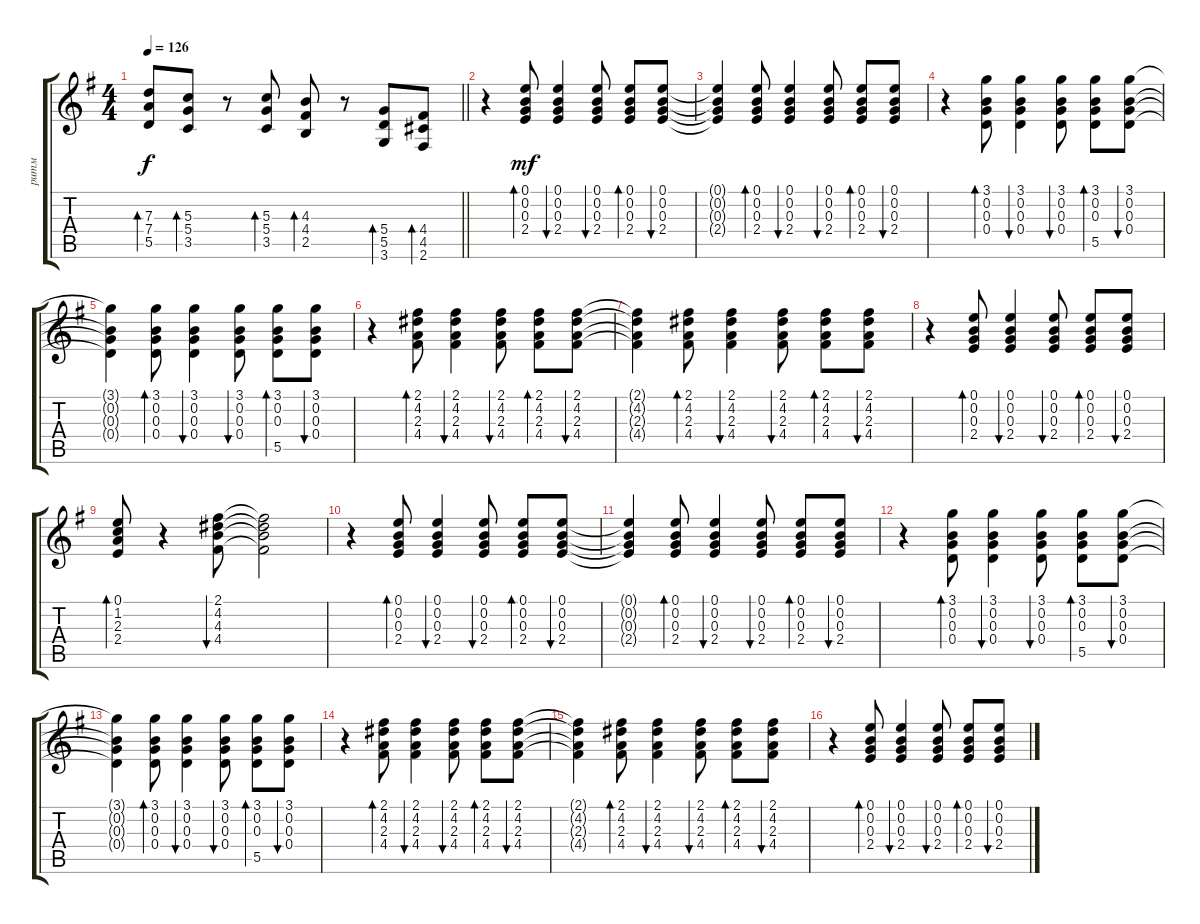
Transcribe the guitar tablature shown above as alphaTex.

\track ("ритм" "ритм") {instrument acousticguitarsteel}
\staff {score tabs}
\tuning (E4 B3 G3 D3 A2 E2) {hide}
\ts (4 4)
\tempo 126
\clef g2
\barLineRight lightlight
\ks eminor
(7.3 7.4 5.5).8{bd 60 dy f} (5.3 5.4 3.5).8{bd 60} r.8 (5.3 5.4 3.5).8{bd 60} (4.3 4.4 2.5).8{bd 60} r.8 (5.4 5.5 3.6).8{bd 60} (4.4 4.5 2.6).8{bd 60} |
\section ("" "")
r.4 (0.1 0.2 0.3 2.4).8{bd 60 dy mf} (0.1 0.2 0.3 2.4).4{bu 60} (0.1 0.2 0.3 2.4).8{bu 60} (0.1 0.2 0.3 2.4).8{bd 60} (0.1 0.2 0.3 2.4).8{bu 60} |
(0.1{t} 0.2{t} 0.3{t} 2.4{t}).4 (0.1 0.2 0.3 2.4).8{bd 60} (0.1 0.2 0.3 2.4).4{bu 60} (0.1 0.2 0.3 2.4).8{bu 60} (0.1 0.2 0.3 2.4).8{bd 60} (0.1 0.2 0.3 2.4).8{bu 60} |
r.4 (3.1 0.2 0.3 0.4).8{bd 60} (3.1 0.2 0.3 0.4).4{bu 60} (3.1 0.2 0.3 0.4).8{bu 60} (3.1 0.2 0.3 5.5).8{bd 60} (3.1 0.2 0.3 0.4).8{bu 60} |
(3.1{t} 0.2{t} 0.3{t} 0.4{t}).4 (3.1 0.2 0.3 0.4).8{bd 60} (3.1 0.2 0.3 0.4).4{bu 60} (3.1 0.2 0.3 0.4).8{bu 60} (3.1 0.2 0.3 5.5).8{bd 60} (3.1 0.2 0.3 0.4).8{bu 60} |
r.4 (2.1 4.2 2.3 4.4).8{bd 60} (2.1 4.2 2.3 4.4).4{bu 60} (2.1 4.2 2.3 4.4).8{bu 60} (2.1 4.2 2.3 4.4).8{bd 60} (2.1 4.2 2.3 4.4).8{bu 60} |
(2.1{t} 4.2{t} 2.3{t} 4.4{t}).4 (2.1 4.2 2.3 4.4).8{bd 60} (2.1 4.2 2.3 4.4).4{bu 60} (2.1 4.2 2.3 4.4).8{bu 60} (2.1 4.2 2.3 4.4).8{bd 60} (2.1 4.2 2.3 4.4).8{bu 60} |
r.4 (0.1 0.2 0.3 2.4).8{bd 60} (0.1 0.2 0.3 2.4).4{bu 60} (0.1 0.2 0.3 2.4).8{bu 60} (0.1 0.2 0.3 2.4).8{bd 60} (0.1 0.2 0.3 2.4).8{bu 60} |
(0.1 1.2 2.3 2.4).8{bd 60} r.4 (2.1 4.2 4.3 4.4).8{bu 60} (2.1{t} 4.2{t} 4.3{t} 4.4{t}).2 |
r.4 (0.1 0.2 0.3 2.4).8{bd 60} (0.1 0.2 0.3 2.4).4{bu 60} (0.1 0.2 0.3 2.4).8{bu 60} (0.1 0.2 0.3 2.4).8{bd 60} (0.1 0.2 0.3 2.4).8{bu 60} |
(0.1{t} 0.2{t} 0.3{t} 2.4{t}).4 (0.1 0.2 0.3 2.4).8{bd 60} (0.1 0.2 0.3 2.4).4{bu 60} (0.1 0.2 0.3 2.4).8{bu 60} (0.1 0.2 0.3 2.4).8{bd 60} (0.1 0.2 0.3 2.4).8{bu 60} |
r.4 (3.1 0.2 0.3 0.4).8{bd 60} (3.1 0.2 0.3 0.4).4{bu 60} (3.1 0.2 0.3 0.4).8{bu 60} (3.1 0.2 0.3 5.5).8{bd 60} (3.1 0.2 0.3 0.4).8{bu 60} |
(3.1{t} 0.2{t} 0.3{t} 0.4{t}).4 (3.1 0.2 0.3 0.4).8{bd 60} (3.1 0.2 0.3 0.4).4{bu 60} (3.1 0.2 0.3 0.4).8{bu 60} (3.1 0.2 0.3 5.5).8{bd 60} (3.1 0.2 0.3 0.4).8{bu 60} |
r.4 (2.1 4.2 2.3 4.4).8{bd 60} (2.1 4.2 2.3 4.4).4{bu 60} (2.1 4.2 2.3 4.4).8{bu 60} (2.1 4.2 2.3 4.4).8{bd 60} (2.1 4.2 2.3 4.4).8{bu 60} |
(2.1{t} 4.2{t} 2.3{t} 4.4{t}).4 (2.1 4.2 2.3 4.4).8{bd 60} (2.1 4.2 2.3 4.4).4{bu 60} (2.1 4.2 2.3 4.4).8{bu 60} (2.1 4.2 2.3 4.4).8{bd 60} (2.1 4.2 2.3 4.4).8{bu 60} |
r.4 (0.1 0.2 0.3 2.4).8{bd 60} (0.1 0.2 0.3 2.4).4{bu 60} (0.1 0.2 0.3 2.4).8{bu 60} (0.1 0.2 0.3 2.4).8{bd 60} (0.1 0.2 0.3 2.4).8{bu 60}
